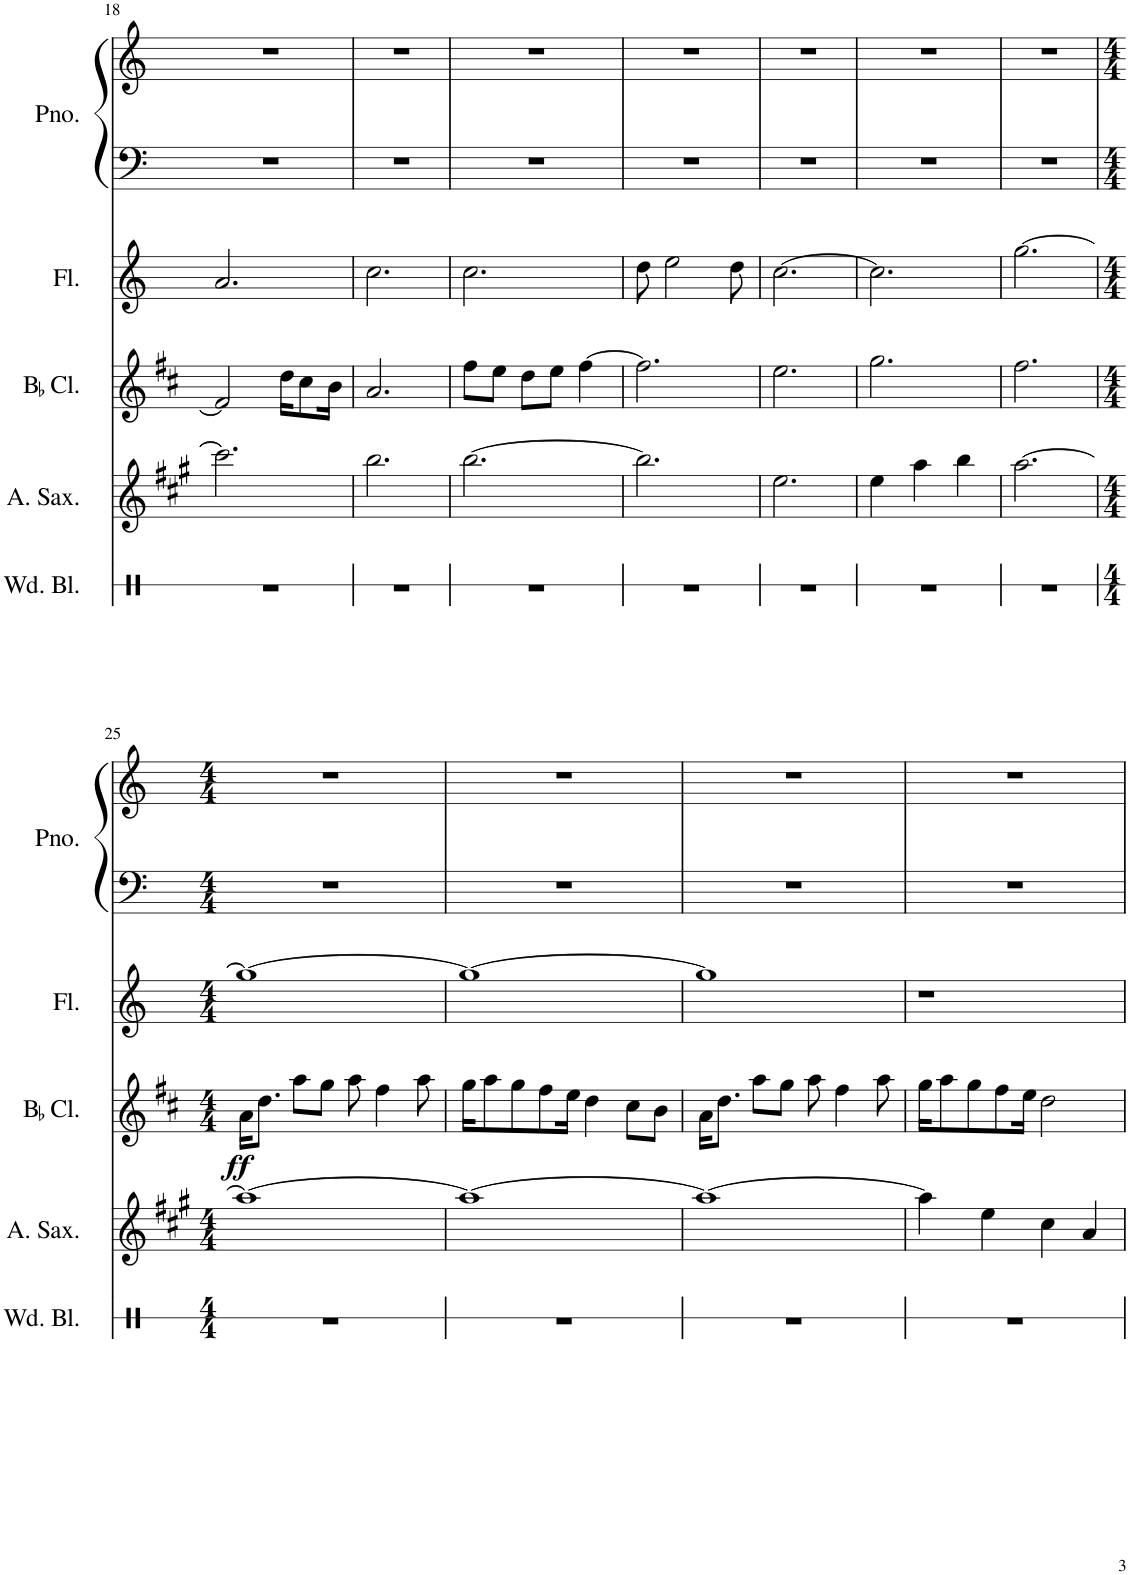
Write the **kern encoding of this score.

**kern	**kern	**kern	**dynam	**kern	**kern	**kern
*part5	*part4	*part3	*part3	*part2	*part1	*part1
*staff6	*staff5	*staff4	*staff4	*staff3	*staff2	*staff1
*I"Wood Blocks	*I"Alto Saxophone	*I"BaccidentalFlat Clarinet	*	*I"Flute	*I"Piano	*
*I'Wd. Bl.	*I'A. Sax.	*I'BaccidentalFlat Cl.	*	*I'Fl.	*I'Pno.	*
!!LO:PB:g=z
*clefX	*clefG2	*clefG2	*	*clefG2	*clefF4	*clefG2
*	*Trd5c9	*Trd1c2	*	*	*	*
*k[]	*k[f#c#g#]	*k[f#c#]	*	*k[]	*k[]	*k[]
*M3/4	*M3/4	*M3/4	*	*M3/4	*M3/4	*M3/4
=18	=18	=18	=18	=18	=18	=18
2.r	2.ccc#\]	2f#/]	.	2.a/	2.r	2.r
.	.	16dd\KL	.	.	.	.
.	.	8cc#\	.	.	.	.
.	.	16b\Jk	.	.	.	.
=19	=19	=19	=19	=19	=19	=19
2.r	2.bb\	2.a/	.	2.cc\	2.r	2.r
=20	=20	=20	=20	=20	=20	=20
2.r	[2.bb\	8ff#\L	.	2.cc\	2.r	2.r
.	.	8ee\J	.	.	.	.
.	.	8dd\L	.	.	.	.
.	.	8ee\J	.	.	.	.
.	.	[4ff#\	.	.	.	.
=21	=21	=21	=21	=21	=21	=21
2.r	2.bb\]	2.ff#\]	.	8dd\	2.r	2.r
.	.	.	.	2ee\	.	.
.	.	.	.	8dd\	.	.
=22	=22	=22	=22	=22	=22	=22
2.r	2.ee\	2.ee\	.	[2.cc\	2.r	2.r
=23	=23	=23	=23	=23	=23	=23
2.r	4ee\	2.gg\	.	2.cc\]	2.r	2.r
.	4aa\	.	.	.	.	.
.	4bb\	.	.	.	.	.
=24	=24	=24	=24	=24	=24	=24
2.r	[2.aa\	2.ff#\	.	[2.gg\	2.r	2.r
!!LO:LB:g=z
=25	=25	=25	=25	=25	=25	=25
*M4/4	*M4/4	*M4/4	*	*M4/4	*M4/4	*M4/4
!	!	!	!LO:DY:b	!	!	!
1r	1aa_	16a\KL	ff	1gg_	1r	1r
.	.	8.dd\J	.	.	.	.
.	.	8aa\L	.	.	.	.
.	.	8gg\J	.	.	.	.
.	.	8aa\	.	.	.	.
.	.	4ff#\	.	.	.	.
.	.	8aa\	.	.	.	.
=26	=26	=26	=26	=26	=26	=26
1r	1aa_	16gg\KL	.	1gg_	1r	1r
.	.	8aa\	.	.	.	.
.	.	8gg\	.	.	.	.
.	.	8ff#\	.	.	.	.
.	.	16ee\Jk	.	.	.	.
.	.	4dd\	.	.	.	.
.	.	8cc#\L	.	.	.	.
.	.	8b\J	.	.	.	.
=27	=27	=27	=27	=27	=27	=27
1r	1aa_	16a\KL	.	1gg]	1r	1r
.	.	8.dd\J	.	.	.	.
.	.	8aa\L	.	.	.	.
.	.	8gg\J	.	.	.	.
.	.	8aa\	.	.	.	.
.	.	4ff#\	.	.	.	.
.	.	8aa\	.	.	.	.
=28	=28	=28	=28	=28	=28	=28
1r	4aa\]	16gg\KL	.	1r	1r	1r
.	.	8aa\	.	.	.	.
.	.	8gg\	.	.	.	.
.	4ee\	.	.	.	.	.
.	.	8ff#\	.	.	.	.
.	.	16ee\Jk	.	.	.	.
.	4cc#\	2dd\	.	.	.	.
.	4a/	.	.	.	.	.
=	=	=	=	=	=	=
*-	*-	*-	*-	*-	*-	*-
